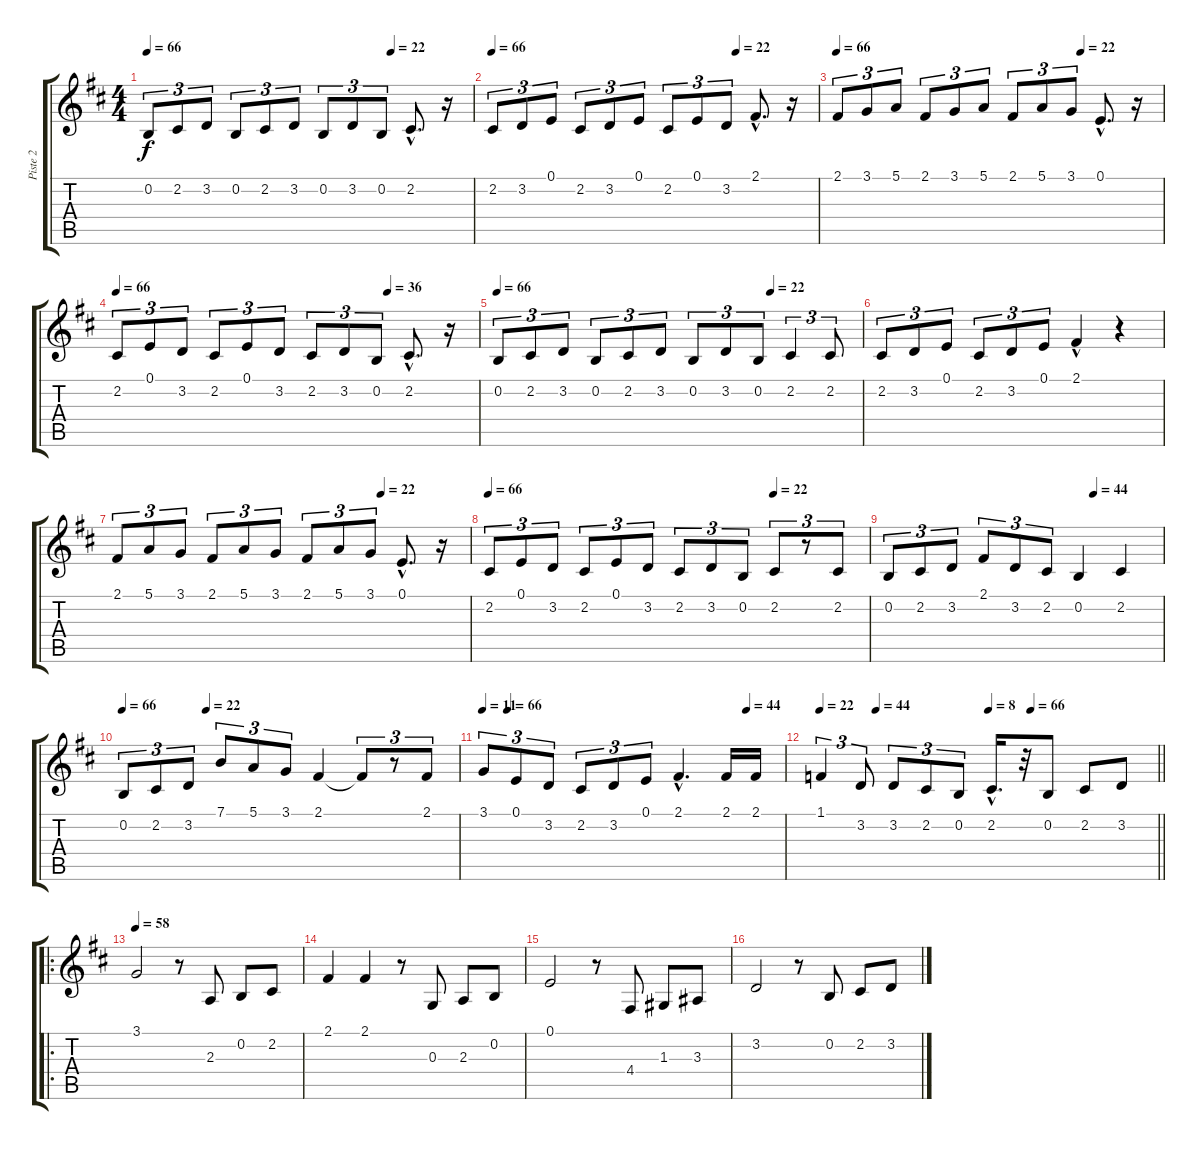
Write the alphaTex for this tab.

\track ("Piste 2" "Piste 2") {instrument sopranosax}
\staff {score tabs}
\tuning (E4 B3 G3 D3 A2 E2) {hide}
\ts (4 4)
\tempo 66
\tempo (22 0.75)
\tempo 66
\clef g2
\ks bminor
0.2.8{tu (3 2) dy f instrument sopranosax} 2.2.8{tu (3 2)} 3.2.8{tu (3 2)} 0.2.8{tu (3 2)} 2.2.8{tu (3 2)} 3.2.8{tu (3 2)} 0.2.8{tu (3 2)} 3.2.8{tu (3 2)} 0.2.8{tu (3 2)} 2.2{hac}.8{d} r.16 |
\tempo 66
\tempo (22 0.75)
2.2.8{tu (3 2)} 3.2.8{tu (3 2)} 0.1.8{tu (3 2)} 2.2.8{tu (3 2)} 3.2.8{tu (3 2)} 0.1.8{tu (3 2)} 2.2.8{tu (3 2)} 0.1.8{tu (3 2)} 3.2.8{tu (3 2)} 2.1{hac}.8{d} r.16 |
\tempo 66
\tempo (22 0.75)
2.1.8{tu (3 2)} 3.1.8{tu (3 2)} 5.1.8{tu (3 2)} 2.1.8{tu (3 2)} 3.1.8{tu (3 2)} 5.1.8{tu (3 2)} 2.1.8{tu (3 2)} 5.1.8{tu (3 2)} 3.1.8{tu (3 2)} 0.1{hac}.8{d} r.16 |
\tempo 66
\tempo (36 0.75)
2.2.8{tu (3 2)} 0.1.8{tu (3 2)} 3.2.8{tu (3 2)} 2.2.8{tu (3 2)} 0.1.8{tu (3 2)} 3.2.8{tu (3 2)} 2.2.8{tu (3 2)} 3.2.8{tu (3 2)} 0.2.8{tu (3 2)} 2.2{hac}.8{d} r.16 |
\tempo 66
\tempo (22 0.75)
0.2.8{tu (3 2)} 2.2.8{tu (3 2)} 3.2.8{tu (3 2)} 0.2.8{tu (3 2)} 2.2.8{tu (3 2)} 3.2.8{tu (3 2)} 0.2.8{tu (3 2)} 3.2.8{tu (3 2)} 0.2.8{tu (3 2)} 2.2.4{tu (3 2)} 2.2.8{tu (3 2)} |
2.2.8{tu (3 2)} 3.2.8{tu (3 2)} 0.1.8{tu (3 2)} 2.2.8{tu (3 2)} 3.2.8{tu (3 2)} 0.1.8{tu (3 2)} 2.1{hac}.4 r.4 |
\tempo (22 0.75)
2.1.8{tu (3 2)} 5.1.8{tu (3 2)} 3.1.8{tu (3 2)} 2.1.8{tu (3 2)} 5.1.8{tu (3 2)} 3.1.8{tu (3 2)} 2.1.8{tu (3 2)} 5.1.8{tu (3 2)} 3.1.8{tu (3 2)} 0.1{hac}.8{d} r.16 |
\tempo 66
\tempo (22 0.75)
2.2.8{tu (3 2)} 0.1.8{tu (3 2)} 3.2.8{tu (3 2)} 2.2.8{tu (3 2)} 0.1.8{tu (3 2)} 3.2.8{tu (3 2)} 2.2.8{tu (3 2)} 3.2.8{tu (3 2)} 0.2.8{tu (3 2)} 2.2.8{tu (3 2)} r.8{tu (3 2)} 2.2.8{tu (3 2)} |
\tempo (44 0.75)
0.2.8{tu (3 2)} 2.2.8{tu (3 2)} 3.2.8{tu (3 2)} 2.1.8{tu (3 2)} 3.2.8{tu (3 2)} 2.2.8{tu (3 2)} 0.2.4 2.2.4 |
\tempo 66
\tempo (22 0.25)
0.2.8{tu (3 2)} 2.2.8{tu (3 2)} 3.2.8{tu (3 2)} 7.1.8{tu (3 2)} 5.1.8{tu (3 2)} 3.1.8{tu (3 2)} 2.1.4 2.1{t}.8{tu (3 2)} r.8{tu (3 2)} 2.1.8{tu (3 2)} |
\tempo 11
\tempo (66 0.08333333333333333)
\tempo (44 0.875)
3.1.8{tu (3 2)} 0.1.8{tu (3 2)} 3.2.8{tu (3 2)} 2.2.8{tu (3 2)} 3.2.8{tu (3 2)} 0.1.8{tu (3 2)} 2.1{hac}.4{d} 2.1.16 2.1.16 |
\tempo 22
\tempo (44 0.16666666666666666)
\tempo (8 0.5)
\tempo (66 0.625)
\barLineRight lightlight
1.1.4{tu (3 2)} 3.2.8{tu (3 2)} 3.2.8{tu (3 2)} 2.2.8{tu (3 2)} 0.2.8{tu (3 2)} 2.2{hac}.16{d} r.32 0.2.8 2.2.8 3.2.8 |
\ro
\tempo 58
3.1.2 r.8 2.3.8 0.2.8 2.2.8 |
2.1.4 2.1.4 r.8 0.3.8 2.3.8 0.2.8 |
0.1.2 r.8 4.4.8 1.3.8 3.3.8 |
3.2.2 r.8 0.2.8 2.2.8 3.2.8
